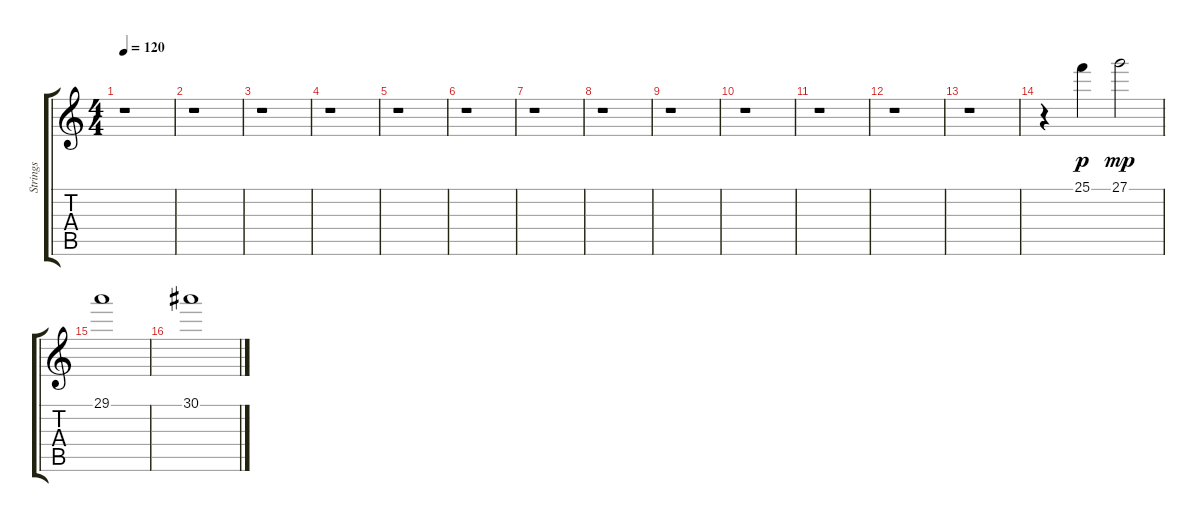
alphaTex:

\track ("Strings" "Strings") {instrument stringensemble1}
\staff {score tabs}
\tuning (E4 B3 G3 D3 A2 E2) {hide}
\ts (4 4)
\tempo 120
\clef g2
\ks c
r.1{dy p} |
r.1 |
r.1 |
r.1 |
r.1 |
r.1 |
r.1 |
r.1 |
r.1 |
r.1 |
r.1 |
r.1 |
r.1 |
r.4 25.1.4 27.1.2{dy mp} |
29.1.1 |
30.1.1
